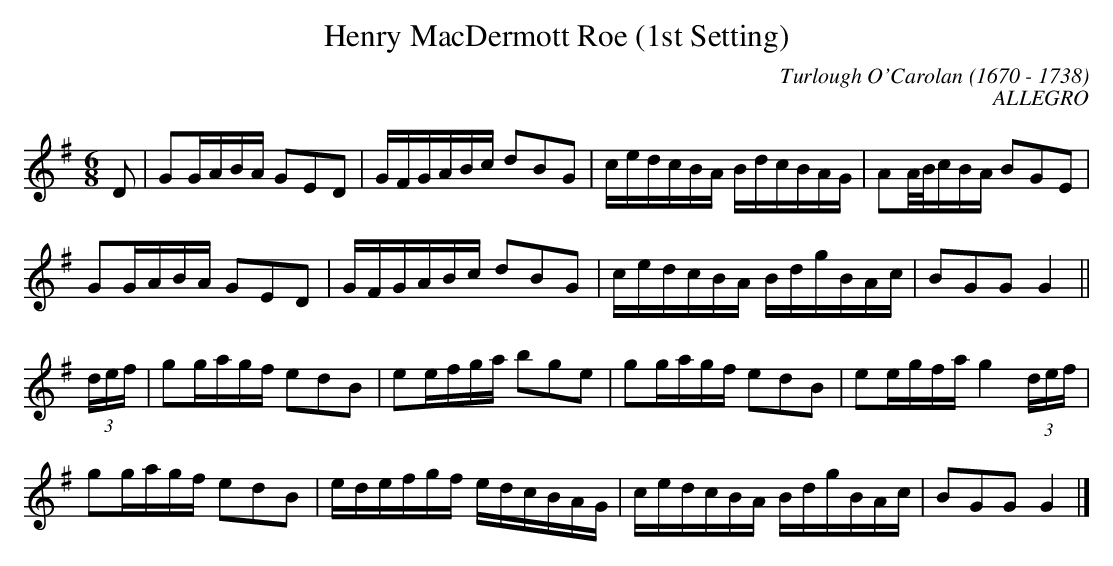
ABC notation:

X:1occ
T:Henry MacDermott Roe (1st Setting)
C:Turlough O'Carolan (1670 - 1738)
C:ALLEGRO
M:6/8
L:1/8
K:G
D|GG/2A/2B/2A/2 GED|G/2F/2G/2A/2B/2c/2 dBG|c/2e/2d/2c/2B/2A/2 B/2d/2c/2B/2A/2G/2|AA/4B/4c/2B/2A/2 BGE|
GG/2A/2B/2A/2 GED|G/2F/2G/2A/2B/2c/2 dBG|c/2e/2d/2c/2B/2A/2 B/2d/2g/2B/2A/2c/2|BGG G2||
(3d/2e/2f/2|gg/2a/2g/2f/2 edB|ee/2f/2g/2a/2 bge|gg/2a/2g/2f/2 edB|ee/2g/2f/2a/2 g2 (3d/2e/2f/2|
gg/2a/2g/2f/2 edB|e/2d/2e/2f/2g/2f/2 e/2d/2c/2B/2A/2G/2|c/2e/2d/2c/2B/2A/2 B/2d/2g/2B/2A/2c/2|BGG G2|]
